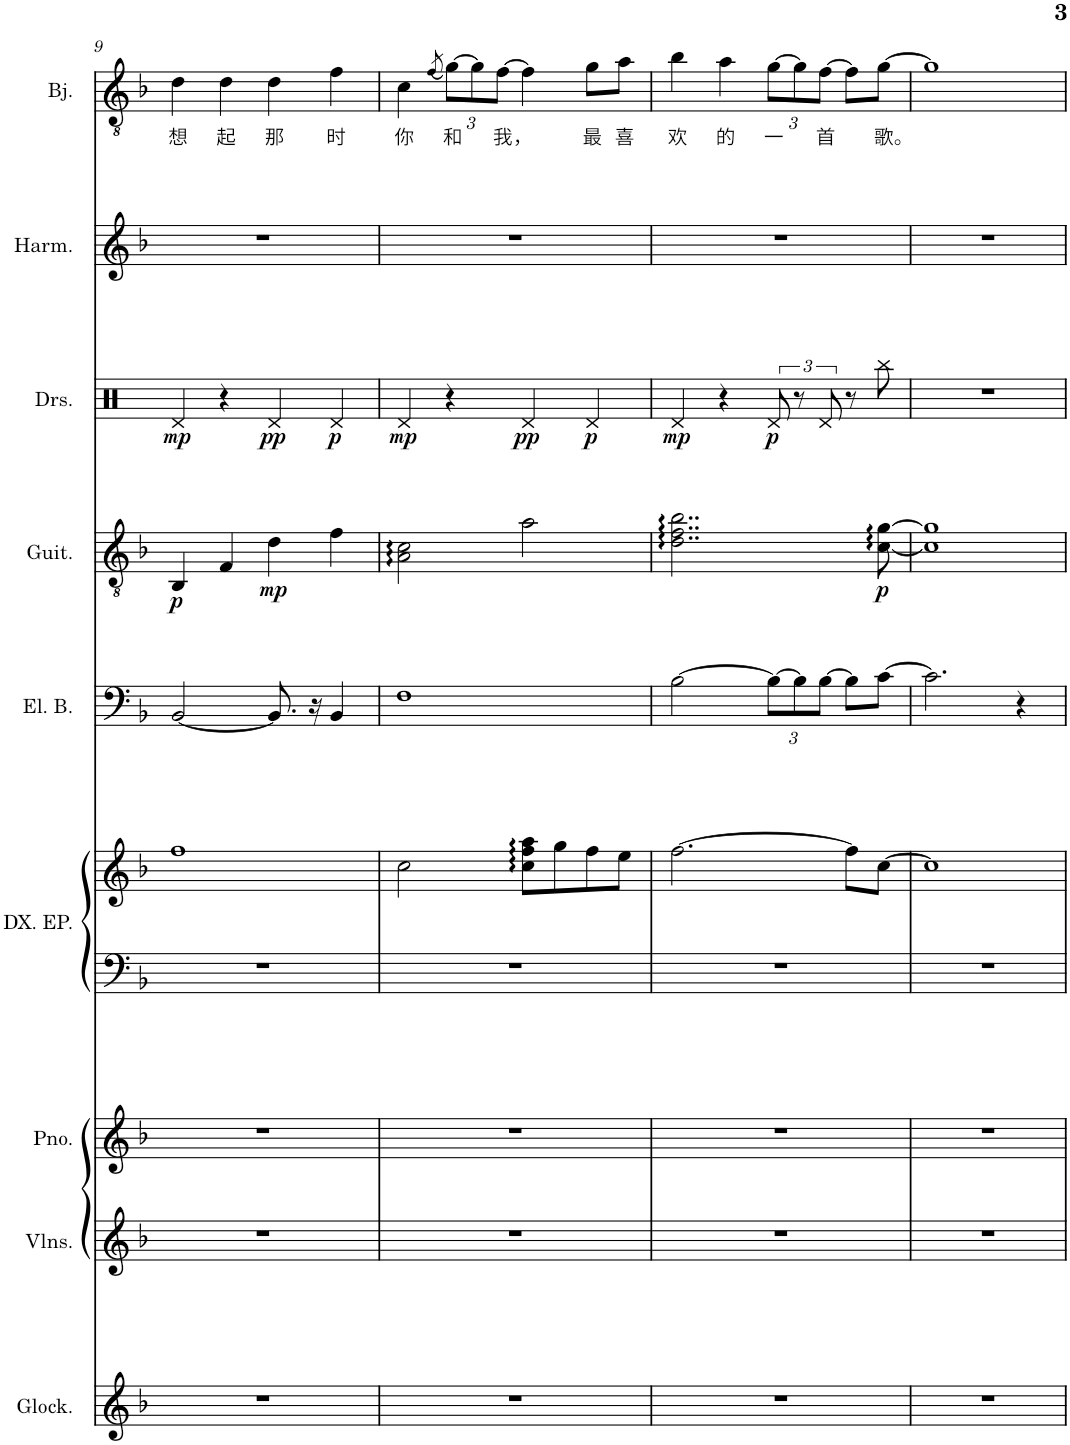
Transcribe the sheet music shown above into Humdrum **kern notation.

**kern	**kern	**kern	**kern	**kern	**kern	**kern	**dynam	**kern	**dynam	**kern	**kern	**text
*part9	*part8	*part7	*part6	*part6	*part5	*part4	*part4	*part3	*part3	*part2	*part1	*part1
*staff10	*staff9	*staff8	*staff7	*staff6	*staff5	*staff4	*staff4	*staff3	*staff3	*staff2	*staff1	*staff1
*I"Glockenspiel	*I"Violins	*I"Piano	*I"Yamaha DX7 E-Piano	*	*I"Electric Bass	*I"Acoustic Guitar	*	*I"Drumset	*	*I"Harmonica	*I"Banjo	*
*I'Glock.	*I'Vlns.	*I'Pno.	*I'DX. EP.	*	*I'El. B.	*I'Guit.	*	*I'Drs.	*	*I'Harm.	*I'Bj.	*
!!LO:PB:g=z
*clefG2	*clefG2	*clefG2	*clefF4	*clefG2	*clefF4	*clefGv2	*	*clefX	*	*clefG2	*clefGv2	*
*Trd-14c-24	*	*	*	*	*Trd7c12	*	*	*	*	*	*Trd7c12	*
*k[b-]	*k[b-]	*k[b-]	*k[b-]	*k[b-]	*k[b-]	*k[b-]	*	*k[]	*	*k[b-]	*k[b-]	*
*M4/4	*M4/4	*M4/4	*M4/4	*M4/4	*M4/4	*M4/4	*	*M4/4	*	*M4/4	*M4/4	*
=9	=9	=9	=9	=9	=9	=9	=9	=9	=9	=9	=9	=9
!	!	!	!	!	!	!	!LO:DY:b	!	!LO:DY:b	!	!	!LO:LY:b
1r	1r	1r	1r	1ff	[2BB-/	4BB-/	p	4Rd/	mp	1r	4d\	想
!	!	!	!	!	!	!	!	!	!	!	!	!LO:LY:b
.	.	.	.	.	.	4F/	.	4r	.	.	4d\	起
!	!	!	!	!	!	!	!LO:DY:b	!	!LO:DY:b	!	!	!LO:LY:b
.	.	.	.	.	8.BB-/]	4d\	mp	4Rd/	pp	.	4d\	那
.	.	.	.	.	16r	.	.	.	.	.	.	.
!	!	!	!	!	!	!	!	!	!LO:DY:b	!	!	!LO:LY:b
.	.	.	.	.	4BB-/	4f\	.	4Rd/	p	.	4f\	时
=10	=10	=10	=10	=10	=10	=10	=10	=10	=10	=10	=10	=10
!	!	!	!	!	!	!	!	!	!LO:DY:b	!	!	!LO:LY:b
1r	1r	1r	1r	2cc\	1F	2A\ 2c\	.	4Rd/	mp	1r	4c\	你
.	.	.	.	.	.	.	.	.	.	.	(8qf/	.
*	*	*	*	*	*	*	*	*	*	*	*Xbrackettup	*
!	!	!	!	!	!	!	!	!	!	!	!	!LO:LY:b
.	.	.	.	.	.	.	.	4r	.	.	[12g\L)	和
.	.	.	.	.	.	.	.	.	.	.	12g\]	.
!	!	!	!	!	!	!	!	!	!	!	!	!LO:LY:b
.	.	.	.	.	.	.	.	.	.	.	[12f\J	我，
!	!	!	!	!	!	!	!	!	!LO:DY:b	!	!	!
.	.	.	.	8cc\ 8ff\ 8aa\L	.	2a\	.	4Rd/	pp	.	4f\]	.
.	.	.	.	8gg\	.	.	.	.	.	.	.	.
!	!	!	!	!	!	!	!	!	!LO:DY:b	!	!	!LO:LY:b
.	.	.	.	8ff\	.	.	.	4Rd/	p	.	8g\L	最
!	!	!	!	!	!	!	!	!	!	!	!	!LO:LY:b
.	.	.	.	8ee\J	.	.	.	.	.	.	8a\J	喜
=11	=11	=11	=11	=11	=11	=11	=11	=11	=11	=11	=11	=11
!	!	!	!	!	!	!	!	!	!LO:DY:b	!	!	!LO:LY:b
1r	1r	1r	1r	[2.ff\	[2B-\	2..d\ 2..f\ 2..b-\	.	4Rd/	mp	1r	4b-\	欢
!	!	!	!	!	!	!	!	!	!	!	!	!LO:LY:b
.	.	.	.	.	.	.	.	4r	.	.	4a\	的
!	!	!	!	!	!	!	!	!	!LO:DY:b	!	!	!LO:LY:b
.	.	.	.	.	4B-\_	.	.	12Rd/	p	.	[12g\L	一
.	.	.	.	.	.	.	.	12r	.	.	12g\]	.
!	!	!	!	!	!	!	!	!	!	!	!	!LO:LY:b
.	.	.	.	.	.	.	.	12Rd/	.	.	[12f\J	首
.	.	.	.	8ff\L]	8B-\L]	.	.	8r	.	.	8f\L]	.
!	!	!	!	!	!	!	!LO:DY:b	!	!	!	!	!LO:LY:b
.	.	.	.	[8cc\J	[8c\J	[8c\ [8g\	p	8Rbb\	.	.	[8g\J	歌。
=12	=12	=12	=12	=12	=12	=12	=12	=12	=12	=12	=12	=12
1r	1r	1r	1r	1cc]	2.c\]	1c] 1g]	.	1r	.	1r	1g]	.
.	.	.	.	.	4r	.	.	.	.	.	.	.
=	=	=	=	=	=	=	=	=	=	=	=	=
*-	*-	*-	*-	*-	*-	*-	*-	*-	*-	*-	*-	*-
